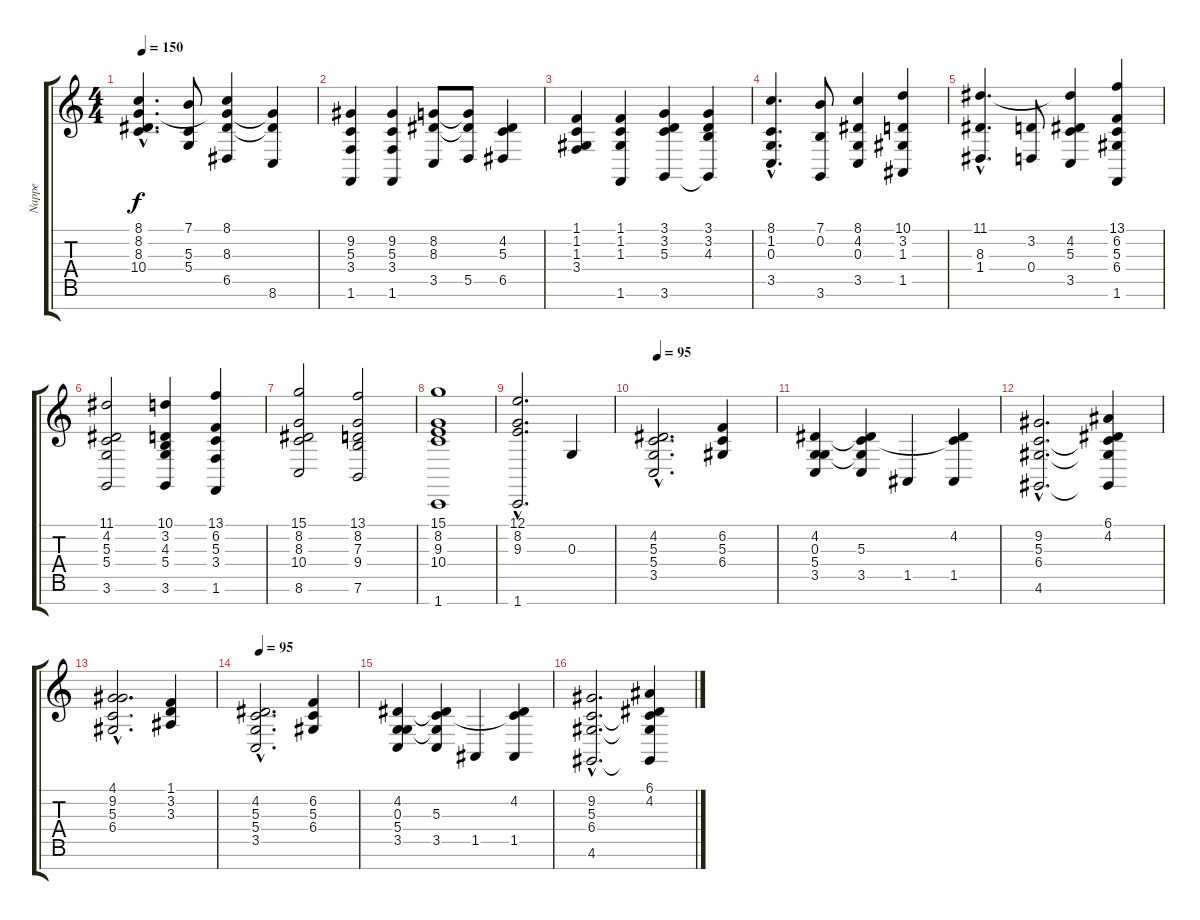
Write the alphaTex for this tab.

\track ("Nappe" "Nappe") {instrument pad8sweep}
\staff {score tabs}
\tuning (E4 B3 G3 D3 A2 E2 B1) {hide}
\ts (4 4)
\tempo 150
\tempo 75
\tempo 150
\clef g2
\ks c
(8.1{hac} 8.2{hac} 8.3{hac} 10.4{hac}).4{d dy f volume 9 instrument pad8sweep} (7.1 5.3 5.4).8 (8.1 8.2{t} 8.3 6.5).4 (8.2{t} 8.3{t} 8.6).4 |
(9.2 5.3 3.4 1.6).4 (9.2 5.3 3.4 1.6).4 (8.2 8.3 3.5).8 (8.2{t} 8.3{t} 5.5).8 (4.2 5.3 6.5).4 |
(1.1 1.2 1.3 3.4).4 (1.1 1.2 1.3 1.6).4 (3.1 3.2 5.3 3.6).4 (3.1 3.2 4.3 3.6{t}).4 |
(8.1{hac} 1.2{hac} 0.3{hac} 3.5{hac}).4{d} (7.1 0.2 3.6).8 (8.1 4.2 0.3 3.5).4 (10.1 3.2 1.3 1.5).4 |
(11.1{hac} 8.3{hac} 1.4{hac}).4{d} (3.2 0.4).8 (11.1{t} 4.2 5.3 3.5).4 (13.1 6.2 5.3 6.4 1.6).4 |
(11.1 4.2 5.3 5.4 3.6).2 (10.1 3.2 4.3 5.4 3.6).4 (13.1 6.2 5.3 3.4 1.6).4 |
(15.1 8.2 8.3 10.4 8.6).2 (13.1 8.2 7.3 9.4 7.6).2 |
(15.1 8.2 9.3 10.4 1.7).1 |
(12.1{hac} 8.2{hac} 9.3{hac} 1.7{hac}).2{d volume 15 instrument pad8sweep} 0.3.4 |
\tempo 95
(4.2{hac} 5.3{hac} 5.4{hac} 3.5{hac}).2{d} (6.2 5.3 6.4).4 |
(4.2 0.3 5.4 3.5).4 (4.2{t} 5.3 5.4{t} 3.5).4 1.5.4 (4.2 5.3{t} 1.5).4 |
(9.2{hac} 5.3{hac} 6.4{hac} 4.6{hac}).2{d} (6.1 4.2 5.3{t} 6.4{t} 4.6{t}).4 |
(4.1{hac} 9.2{hac} 5.3{hac} 6.4{hac}).2{d} (1.1 3.2 3.3).4 |
\tempo 95
(4.2{hac} 5.3{hac} 5.4{hac} 3.5{hac}).2{d} (6.2 5.3 6.4).4 |
(4.2 0.3 5.4 3.5).4 (4.2{t} 5.3 5.4{t} 3.5).4 1.5.4 (4.2 5.3{t} 1.5).4 |
(9.2{hac} 5.3{hac} 6.4{hac} 4.6{hac}).2{d} (6.1 4.2 5.3{t} 6.4{t} 4.6{t}).4
